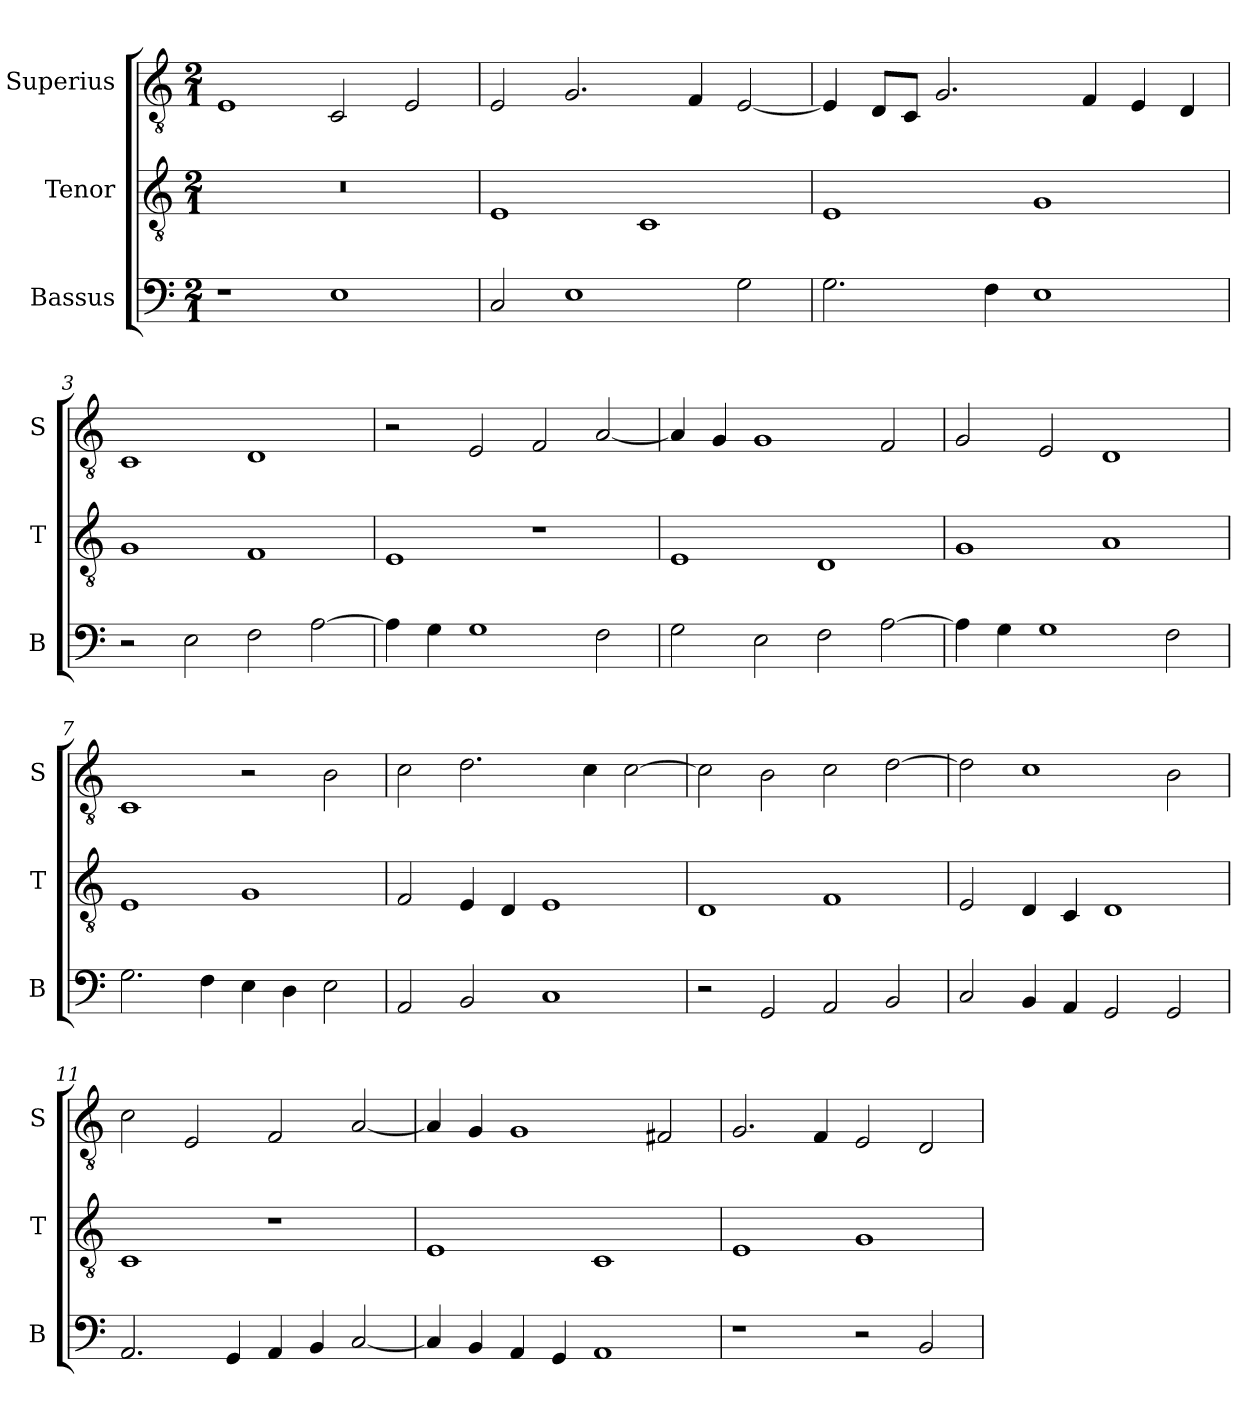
**kern	**kern	**kern
*part3	*part2	*part1
*staff3	*staff2	*staff1
*I"Bassus	*I"Tenor	*I"Superius
*I'B	*I'T	*I'S
*clefF4	*clefGv2	*clefGv2
*k[]	*k[]	*k[]
*C:	*C:	*C:
*M2/1	*M2/1	*M2/1
=	=	=
1r	0r	1E
1E	.	2C
.	.	2E
=1	=1	=1
2C	1E	2E
1E	.	2.G
.	1C	.
.	.	4F
2G	.	[2E
=2	=2	=2
2.G	1E	4E]
.	.	8DL
.	.	8CJ
.	.	2.G
4F	.	.
1E	1G	.
.	.	4F
.	.	4E
.	.	4D
=3	=3	=3
2r	1G	1C
2E	.	.
2F	1F	1D
[2A	.	.
=4	=4	=4
4A]	1E	2r
4G	.	.
1G	.	2E
.	1r	2F
2F	.	[2A
=5	=5	=5
2G	1E	4A]
.	.	4G
2E	.	1G
2F	1D	.
[2A	.	2F
=6	=6	=6
4A]	1G	2G
4G	.	.
1G	.	2E
.	1A	1D
2F	.	.
=7	=7	=7
2.G	1E	1C
4F	.	.
4E	1G	2r
4D	.	.
2E	.	2B
=8	=8	=8
2AA	2F	2c
2BB	4E	2.d
.	4D	.
1C	1E	.
.	.	4c
.	.	[2c
=9	=9	=9
2r	1D	2c]
2GG	.	2B
2AA	1F	2c
2BB	.	[2d
=10	=10	=10
2C	2E	2d]
4BB	4D	1c
4AA	4C	.
2GG	1D	.
2GG	.	2B
=11	=11	=11
2.AA	1C	2c
.	.	2E
4GG	.	.
4AA	1r	2F
4BB	.	.
[2C	.	[2A
=12	=12	=12
4C]	1E	4A]
4BB	.	4G
4AA	.	1G
4GG	.	.
1AA	1C	.
.	.	2F#X
=13	=13	=13
1r	1E	2.G
.	.	4F
2r	1G	2E
2BB	.	2D
=	=	=
*-	*-	*-
